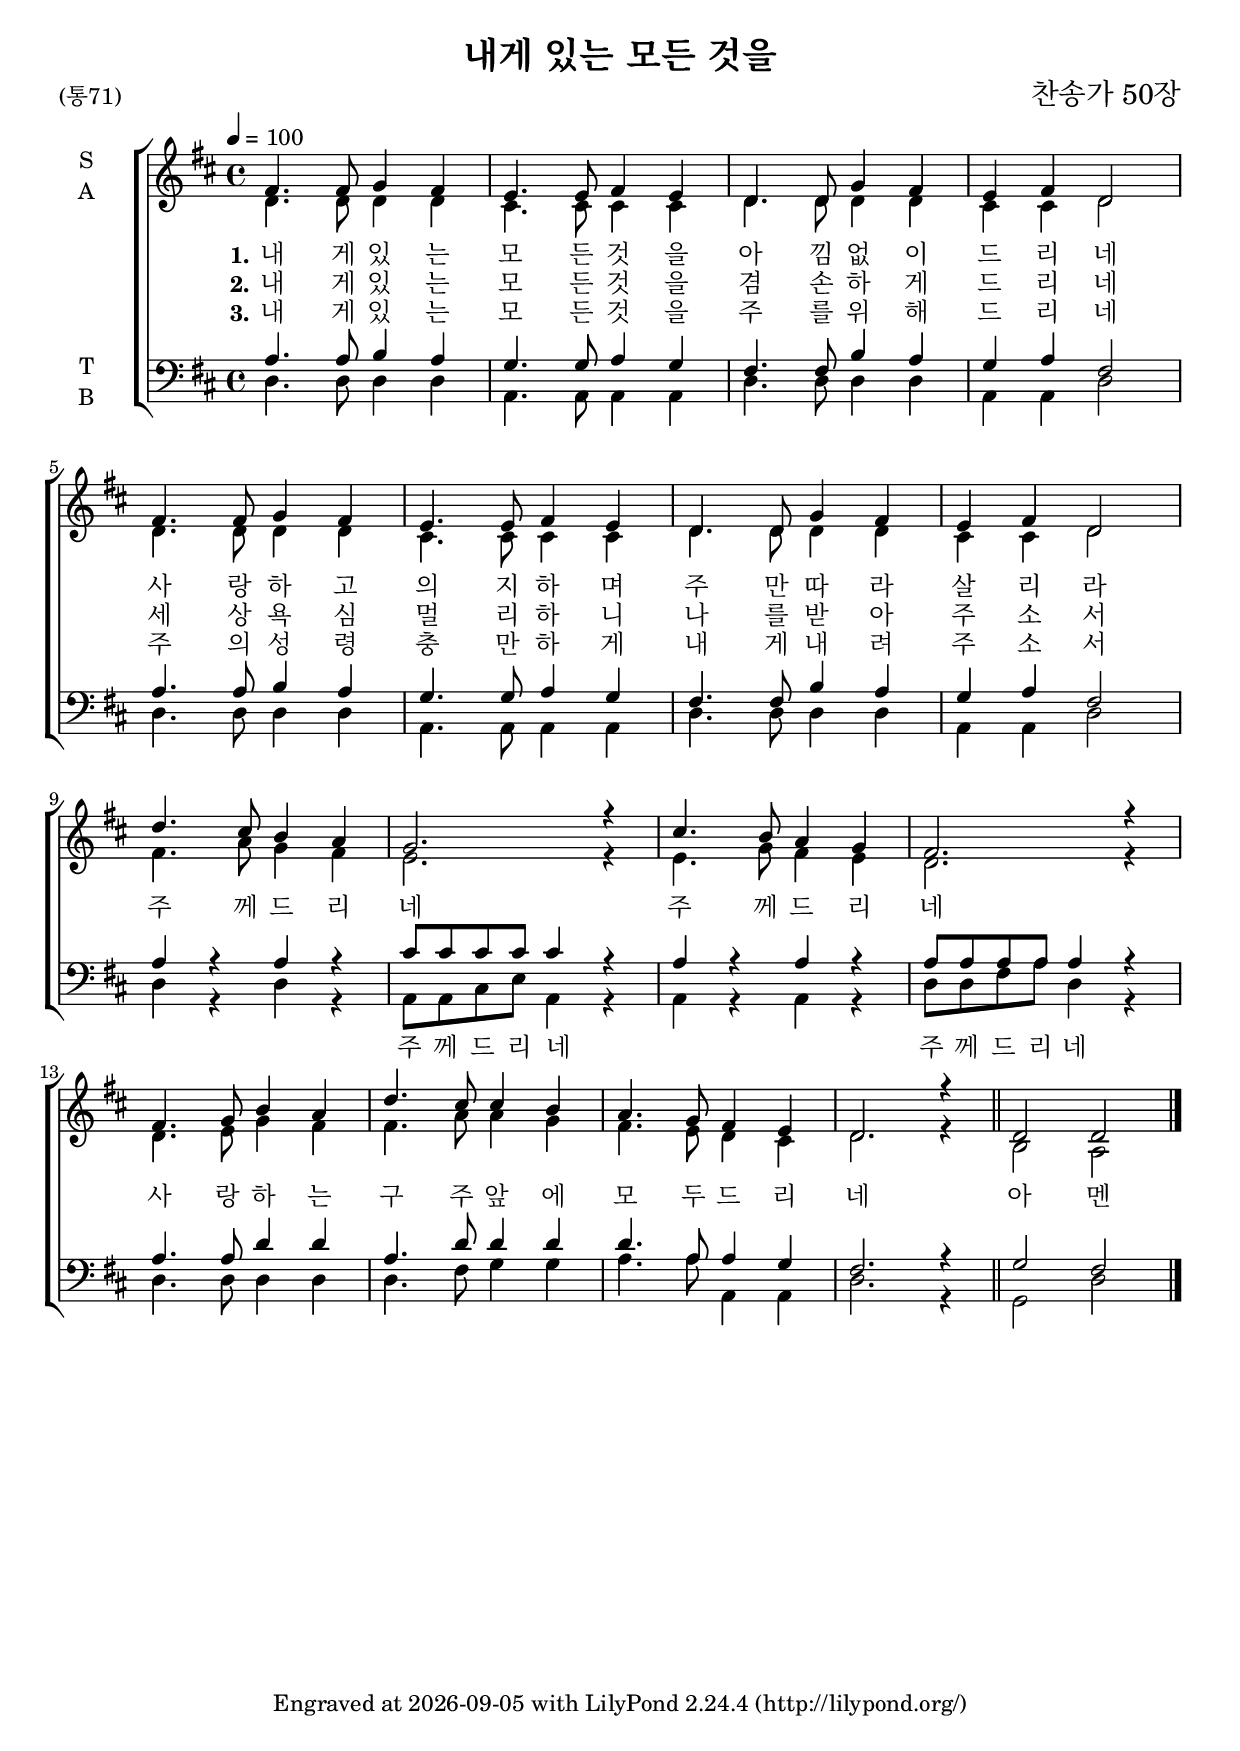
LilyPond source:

\version "2.22.0"
\include "english.ly"
\header {
  title = "내게 있는 모든 것을"
  composer = \markup {
    \huge "찬송가 50장"
  }
  poet = "(통71)"
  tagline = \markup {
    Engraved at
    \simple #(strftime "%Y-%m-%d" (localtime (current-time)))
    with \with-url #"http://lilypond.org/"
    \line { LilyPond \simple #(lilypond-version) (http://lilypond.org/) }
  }
}

global = {
  \time 4/4
  \key d \major
  \tempo 4=100
}

soprano = \relative c'' {
  \global
 fs,4. fs8 g4 fs e4. e8 fs4 e d4.  d8 g4 fs e fs d2  \break 
 
 fs4. fs8 g4 fs e4. e8 fs4 e d4. d8 g4 fs e fs d2 \break
 
 d'4. cs8 b4 a g2. r4  cs4. b8 a4 g fs2. r4 \break 
 
 fs4. g8 b4 a d4. cs8 cs4 b a4. g8 fs4 e d2. r4 
 
 \bar "||"
 d2 d  \bar "|."
  
}

alto = \relative c' {
  \global
  d4. d8 d4 d   cs4. cs8 cs4 cs d4. d8 d4 d cs cs d2 
  
  d4. d8 d4 d cs4. cs8 cs4 cs d4. d8 d4 d cs cs d2 
  
  fs4. a8 g4 fs e2.    r4   e4. g8 fs4 e d2. r4 
  
  d4. e8 g4 fs fs4. a8 a4 g fs4. e8 d4 cs d2. r4 b2 a 
  
}

tenor = \relative c' {
  \global
  a4. a8 b4 a g4. g8 a4 g fs4. fs8 b4 a g a fs2 
  
  a4. a8 b4 a g4. g8 a4 g fs4. fs8 b4 a g a fs2 
  
  a4 r a r cs8 cs cs cs cs4 r a4 r a r a8 a a a a4 r 
  
  a4. a8 d4 d a4. d8 d4 d d4. a8 a4 g fs2. r4 g2 fs 
  
}

bass = \relative c {
  \global
  d4. d8 d4 d a4. a8 a4 a d4. d8 d4 d a a d2 
  
  d4. d8 d4 d a4. a8 a4 a d4. d8 d4 d a a d2 
  
  d4 r d r a8 a cs e a,4 r a4 r a r d8 d fs a d,4 r 
  
  d4. d8 d4 d d4. fs8 g4 g a4. a8 a,4 a d2. r4 g,2 d' 
  
}

verseOne = \lyricmode {
  \set stanza = "1."
내 게 있 는 모 든 것 을 아 낌 없 이 드 리 네 

사 랑 하 고 의 지 하 며 주 만 따 라 살 리 라 

주 께 드 리 네 주 께 드 리 네 

사 랑 하 는 구 주 앞 에 모 두 드 리 네 아 멘 
  
}

verseTwo = \lyricmode {
  \set stanza = "2."
  내 게 있 는 모 든 것 을 겸 손 하 게 드 리 네 
  
  세 상 욕 심 멀 리 하 니 나 를 받 아 주 소 서 
  
  
  
}

verseThree = \lyricmode {
  \set stanza = "3."
  내 게 있 는 모 든 것 을 주 를 위 해 드 리 네 
  
  주 의 성 령 충 만 하 게 내 게 내 려 주 소 서 
}

verseMen = \lyricmode { 
 _ _ _ _ _ _ _ _ _ _ _  _ _ 
 _ _ _ _ _ _ _ _ _ _ _ _ _ _ _  _ _ 
 _ _ 주 께 드 리 네 _ _  주 께 드 리 네 
}
\score {
  \new ChoirStaff <<
    \new Staff \with {
      midiInstrument = "choir aahs"
      instrumentName = \markup \center-column { S A }
    } <<
      \new Voice = "soprano" { \voiceOne \soprano }
      \new Voice = "alto" { \voiceTwo \alto }
    >>
    \new Lyrics \with {
      \override VerticalAxisGroup #'staff-affinity = #CENTER
    } \lyricsto "soprano" \verseOne
    \new Lyrics \with {
      \override VerticalAxisGroup #'staff-affinity = #CENTER
    } \lyricsto "soprano" \verseTwo
    \new Lyrics \with {
      \override VerticalAxisGroup #'staff-affinity = #CENTER
    } \lyricsto "soprano" \verseThree

    \new Staff \with {
      midiInstrument = "choir aahs"
      instrumentName = \markup \center-column { T B }
    } <<
      \clef bass
      \new Voice = "tenor" { \voiceOne \tenor }
      \new Voice = "bass" { \voiceTwo \bass }
    >>
        \new Lyrics \with {
      \override VerticalAxisGroup #'staff-affinity = #CENTER
    } \lyricsto "tenor" \verseMen
    
  >>
  \layout { }
  \midi { }
}
